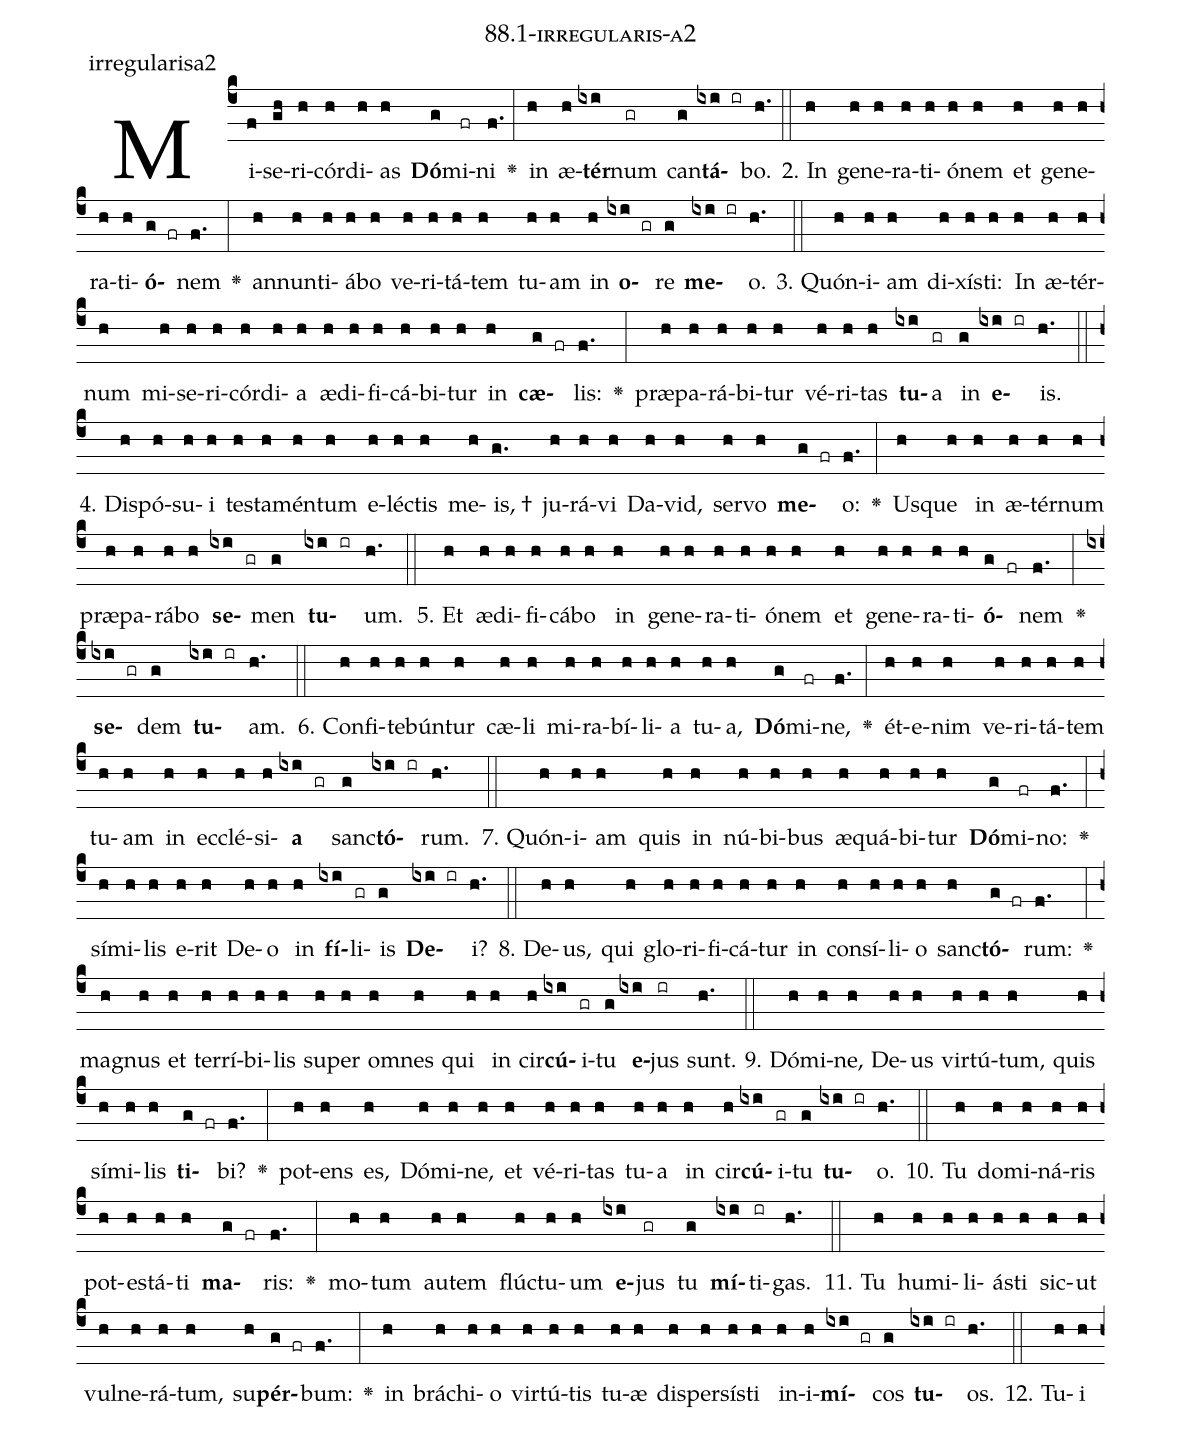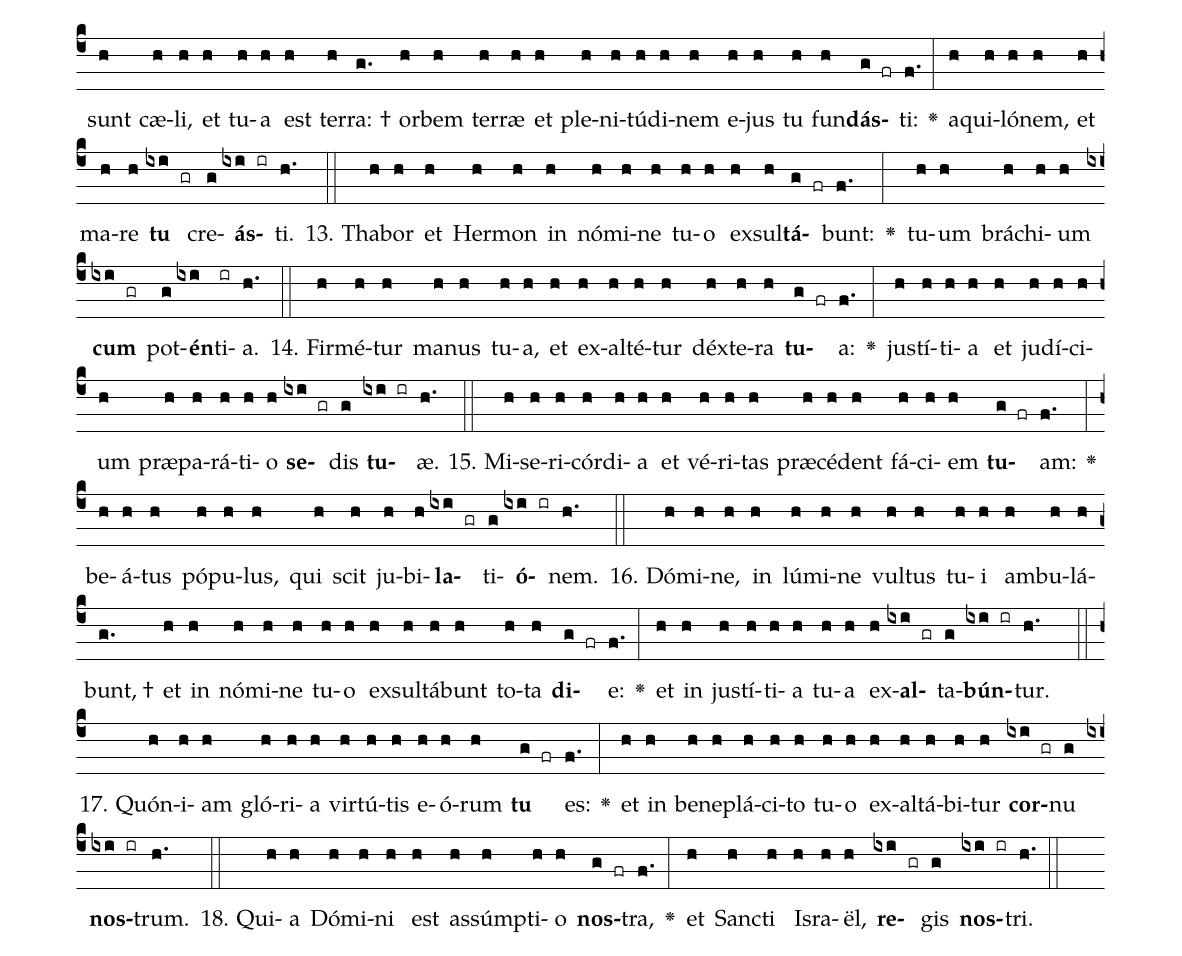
name: 88.1-irregularis-a2;
annotation: irregularisa2;
%%
(c4)Mi(f)se(gh)ri(h)cór(h)di(h)as(h) <b>Dó</b>(g)mi(fr)ni(f.) <v>\greheightstar</v>(:) in(h) æ(h)<b>tér</b>(ixi)num(gr) can(g)<b>tá</b>(ixi ir)bo.(h.) (::)
2. In(h) ge(h)ne(h)ra(h)ti(h)ó(h)nem(h) et(h) ge(h)ne(h)ra(h)ti(h)<b>ó</b>(g fr)nem(f.) <v>\greheightstar</v>(:) an(h)nun(h)ti(h)á(h)bo(h) ve(h)ri(h)tá(h)tem(h) tu(h)am(h) in(h) <b>o</b>(ixi gr)re(g) <b>me</b>(ixi ir)o.(h.) (::)
3. Quón(h)i(h)am(h) di(h)xís(h)ti:(h) In(h) æ(h)tér(h)num(h) mi(h)se(h)ri(h)cór(h)di(h)a(h) æ(h)di(h)fi(h)cá(h)bi(h)tur(h) in(h) <b>cæ</b>(g fr)lis:(f.) <v>\greheightstar</v>(:) præ(h)pa(h)rá(h)bi(h)tur(h) vé(h)ri(h)tas(h) <b>tu</b>(ixi)a(gr) in(g) <b>e</b>(ixi ir)is.(h.) (::)
4. Dis(h)pó(h)su(h)i(h) tes(h)ta(h)mén(h)tum(h) e(h)léc(h)tis(h) me(h)is, †(g.) ju(h)rá(h)vi(h) Da(h)vid,(h) ser(h)vo(h) <b>me</b>(g fr)o:(f.) <v>\greheightstar</v>(:) Us(h)que(h) in(h) æ(h)tér(h)num(h) præ(h)pa(h)rá(h)bo(h) <b>se</b>(ixi gr)men(g) <b>tu</b>(ixi ir)um.(h.) (::)
5. Et(h) æ(h)di(h)fi(h)cá(h)bo(h) in(h) ge(h)ne(h)ra(h)ti(h)ó(h)nem(h) et(h) ge(h)ne(h)ra(h)ti(h)<b>ó</b>(g fr)nem(f.) <v>\greheightstar</v>(:) <b>se</b>(ixi gr)dem(g) <b>tu</b>(ixi ir)am.(h.) (::)
6. Con(h)fi(h)te(h)bún(h)tur(h) cæ(h)li(h) mi(h)ra(h)bí(h)li(h)a(h) tu(h)a,(h) <b>Dó</b>(g)mi(fr)ne,(f.) <v>\greheightstar</v>(:) ét(h)e(h)nim(h) ve(h)ri(h)tá(h)tem(h) tu(h)am(h) in(h) ec(h)clé(h)si(h)<b>a</b>(ixi gr) sanc(g)<b>tó</b>(ixi ir)rum.(h.) (::)
7. Quón(h)i(h)am(h) quis(h) in(h) nú(h)bi(h)bus(h) æ(h)quá(h)bi(h)tur(h) <b>Dó</b>(g)mi(fr)no:(f.) <v>\greheightstar</v>(:) sí(h)mi(h)lis(h) e(h)rit(h) De(h)o(h) in(h) <b>fí</b>(ixi)li(gr)is(g) <b>De</b>(ixi ir)i?(h.) (::)
8. De(h)us,(h) qui(h) glo(h)ri(h)fi(h)cá(h)tur(h) in(h) con(h)sí(h)li(h)o(h) sanc(h)<b>tó</b>(g fr)rum:(f.) <v>\greheightstar</v>(:) ma(h)gnus(h) et(h) ter(h)rí(h)bi(h)lis(h) su(h)per(h) om(h)nes(h) qui(h) in(h) cir(h)<b>cú</b>(ixi)i(gr)tu(g) <b>e</b>(ixi)jus(ir) sunt.(h.) (::)
9. Dó(h)mi(h)ne,(h) De(h)us(h) vir(h)tú(h)tum,(h) quis(h) sí(h)mi(h)lis(h) <b>ti</b>(g fr)bi?(f.) <v>\greheightstar</v>(:) pot(h)ens(h) es,(h) Dó(h)mi(h)ne,(h) et(h) vé(h)ri(h)tas(h) tu(h)a(h) in(h) cir(h)<b>cú</b>(ixi)i(gr)tu(g) <b>tu</b>(ixi ir)o.(h.) (::)
10. Tu(h) do(h)mi(h)ná(h)ris(h) pot(h)es(h)tá(h)ti(h) <b>ma</b>(g fr)ris:(f.) <v>\greheightstar</v>(:) mo(h)tum(h) au(h)tem(h) flúc(h)tu(h)um(h) <b>e</b>(ixi)jus(gr) tu(g) <b>mí</b>(ixi)ti(ir)gas.(h.) (::)
11. Tu(h) hu(h)mi(h)li(h)ás(h)ti(h) sic(h)ut(h) vul(h)ne(h)rá(h)tum,(h) su(h)<b>pér</b>(g fr)bum:(f.) <v>\greheightstar</v>(:) in(h) brá(h)chi(h)o(h) vir(h)tú(h)tis(h) tu(h)æ(h) di(h)sper(h)sís(h)ti(h) in(h)i(h)<b>mí</b>(ixi gr)cos(g) <b>tu</b>(ixi ir)os.(h.) (::)
12. Tu(h)i(h) sunt(h) cæ(h)li,(h) et(h) tu(h)a(h) est(h) ter(h)ra: †(g.) or(h)bem(h) ter(h)ræ(h) et(h) ple(h)ni(h)tú(h)di(h)nem(h) e(h)jus(h) tu(h) fun(h)<b>dás</b>(g fr)ti:(f.) <v>\greheightstar</v>(:) a(h)qui(h)ló(h)nem,(h) et(h) ma(h)re(h) <b>tu</b>(ixi gr) cre(g)<b>ás</b>(ixi ir)ti.(h.) (::)
13. Tha(h)bor(h) et(h) Her(h)mon(h) in(h) nó(h)mi(h)ne(h) tu(h)o(h) ex(h)sul(h)<b>tá</b>(g fr)bunt:(f.) <v>\greheightstar</v>(:) tu(h)um(h) brá(h)chi(h)um(h) <b>cum</b>(ixi gr) pot(g)<b>én</b>(ixi)ti(ir)a.(h.) (::)
14. Fir(h)mé(h)tur(h) ma(h)nus(h) tu(h)a,(h) et(h) ex(h)al(h)té(h)tur(h) déx(h)te(h)ra(h) <b>tu</b>(g fr)a:(f.) <v>\greheightstar</v>(:) jus(h)tí(h)ti(h)a(h) et(h) ju(h)dí(h)ci(h)um(h) præ(h)pa(h)rá(h)ti(h)o(h) <b>se</b>(ixi gr)dis(g) <b>tu</b>(ixi ir)æ.(h.) (::)
15. Mi(h)se(h)ri(h)cór(h)di(h)a(h) et(h) vé(h)ri(h)tas(h) præ(h)cé(h)dent(h) fá(h)ci(h)em(h) <b>tu</b>(g fr)am:(f.) <v>\greheightstar</v>(:) be(h)á(h)tus(h) pó(h)pu(h)lus,(h) qui(h) scit(h) ju(h)bi(h)<b>la</b>(ixi gr)ti(g)<b>ó</b>(ixi ir)nem.(h.) (::)
16. Dó(h)mi(h)ne,(h) in(h) lú(h)mi(h)ne(h) vul(h)tus(h) tu(h)i(h) am(h)bu(h)lá(h)bunt, †(g.) et(h) in(h) nó(h)mi(h)ne(h) tu(h)o(h) ex(h)sul(h)tá(h)bunt(h) to(h)ta(h) <b>di</b>(g fr)e:(f.) <v>\greheightstar</v>(:) et(h) in(h) jus(h)tí(h)ti(h)a(h) tu(h)a(h) ex(h)<b>al</b>(ixi gr)ta(g)<b>bún</b>(ixi ir)tur.(h.) (::)
17. Quón(h)i(h)am(h) gló(h)ri(h)a(h) vir(h)tú(h)tis(h) e(h)ó(h)rum(h) <b>tu</b>(g fr) es:(f.) <v>\greheightstar</v>(:) et(h) in(h) be(h)ne(h)plá(h)ci(h)to(h) tu(h)o(h) ex(h)al(h)tá(h)bi(h)tur(h) <b>cor</b>(ixi gr)nu(g) <b>nos</b>(ixi ir)trum.(h.) (::)
18. Qui(h)a(h) Dó(h)mi(h)ni(h) est(h) as(h)súmp(h)ti(h)o(h) <b>nos</b>(g fr)tra,(f.) <v>\greheightstar</v>(:) et(h) Sanc(h)ti(h) Is(h)ra(h)ël,(h) <b>re</b>(ixi gr)gis(g) <b>nos</b>(ixi ir)tri.(h.) (::)
